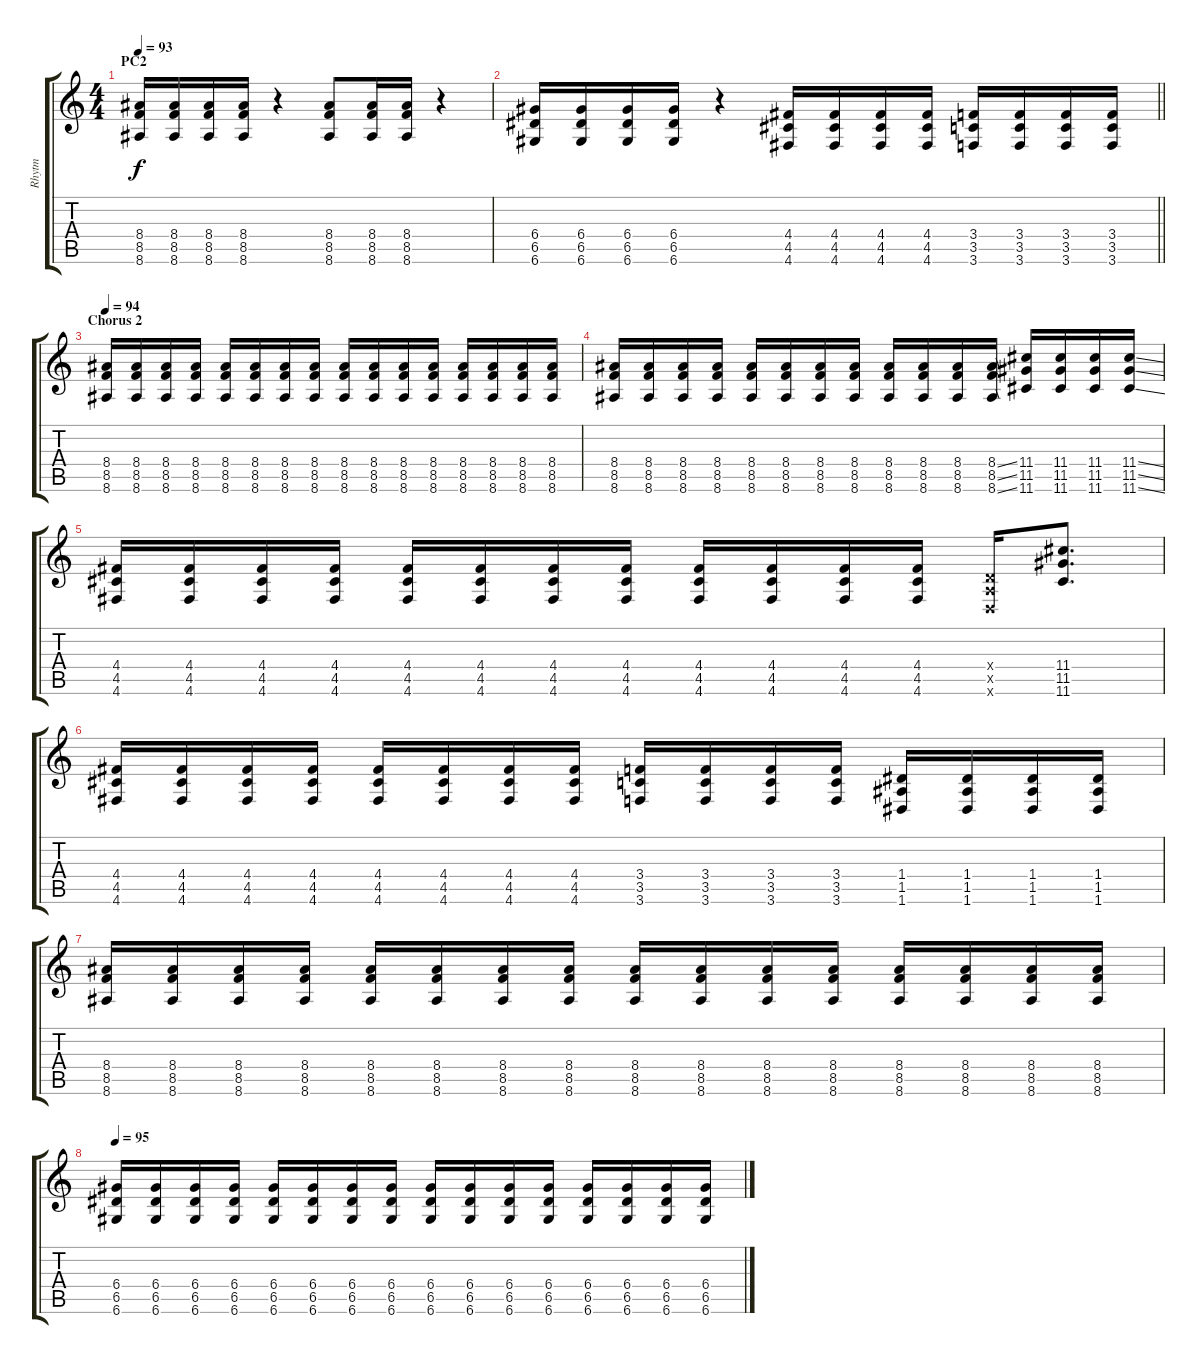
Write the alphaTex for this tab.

\track ("Rhytm" "Rhytm") {instrument distortionguitar}
\staff {score tabs}
\tuning (E4 B3 G3 D3 A2 D2) {hide}
\ts (4 4)
\section ("" "PC2")
\tempo 93
\clef g2
\ks c
(8.4 8.5 8.6).16{dy f balance 0} (8.4 8.5 8.6).16 (8.4 8.5 8.6).16 (8.4 8.5 8.6).16 r.4 (8.4 8.5 8.6).8 (8.4 8.5 8.6).16 (8.4 8.5 8.6).16 r.4 |
\barLineRight lightlight
(6.4 6.5 6.6).16 (6.4 6.5 6.6).16 (6.4 6.5 6.6).16 (6.4 6.5 6.6).16 r.4 (4.4 4.5 4.6).16 (4.4 4.5 4.6).16 (4.4 4.5 4.6).16 (4.4 4.5 4.6).16 (3.4 3.5 3.6).16 (3.4 3.5 3.6).16 (3.4 3.5 3.6).16 (3.4 3.5 3.6).16 |
\section ("" "Chorus 2")
\tempo 94
(8.4 8.5 8.6).16 (8.4 8.5 8.6).16 (8.4 8.5 8.6).16 (8.4 8.5 8.6).16 (8.4 8.5 8.6).16 (8.4 8.5 8.6).16 (8.4 8.5 8.6).16 (8.4 8.5 8.6).16 (8.4 8.5 8.6).16 (8.4 8.5 8.6).16 (8.4 8.5 8.6).16 (8.4 8.5 8.6).16 (8.4 8.5 8.6).16 (8.4 8.5 8.6).16 (8.4 8.5 8.6).16 (8.4 8.5 8.6).16 |
(8.4 8.5 8.6).16 (8.4 8.5 8.6).16 (8.4 8.5 8.6).16 (8.4 8.5 8.6).16 (8.4 8.5 8.6).16 (8.4 8.5 8.6).16 (8.4 8.5 8.6).16 (8.4 8.5 8.6).16 (8.4 8.5 8.6).16 (8.4 8.5 8.6).16 (8.4 8.5 8.6).16 (8.4{ss} 8.5{ss} 8.6{ss}).16 (11.4 11.5 11.6).16 (11.4 11.5 11.6).16 (11.4 11.5 11.6).16 (11.4{ss} 11.5{ss} 11.6{ss}).16 |
(4.4 4.5 4.6).16 (4.4 4.5 4.6).16 (4.4 4.5 4.6).16 (4.4 4.5 4.6).16 (4.4 4.5 4.6).16 (4.4 4.5 4.6).16 (4.4 4.5 4.6).16 (4.4 4.5 4.6).16 (4.4 4.5 4.6).16 (4.4 4.5 4.6).16 (4.4 4.5 4.6).16 (4.4 4.5 4.6).16 (0.4{x} 0.5{x} 0.6{x}).16 (11.4 11.5 11.6).8{d} |
(4.4 4.5 4.6).16 (4.4 4.5 4.6).16 (4.4 4.5 4.6).16 (4.4 4.5 4.6).16 (4.4 4.5 4.6).16 (4.4 4.5 4.6).16 (4.4 4.5 4.6).16 (4.4 4.5 4.6).16 (3.4 3.5 3.6).16 (3.4 3.5 3.6).16 (3.4 3.5 3.6).16 (3.4 3.5 3.6).16 (1.4 1.5 1.6).16 (1.4 1.5 1.6).16 (1.4 1.5 1.6).16 (1.4 1.5 1.6).16 |
(8.4 8.5 8.6).16 (8.4 8.5 8.6).16 (8.4 8.5 8.6).16 (8.4 8.5 8.6).16 (8.4 8.5 8.6).16 (8.4 8.5 8.6).16 (8.4 8.5 8.6).16 (8.4 8.5 8.6).16 (8.4 8.5 8.6).16 (8.4 8.5 8.6).16 (8.4 8.5 8.6).16 (8.4 8.5 8.6).16 (8.4 8.5 8.6).16 (8.4 8.5 8.6).16 (8.4 8.5 8.6).16 (8.4 8.5 8.6).16 |
\tempo 95
(6.4 6.5 6.6).16 (6.4 6.5 6.6).16 (6.4 6.5 6.6).16 (6.4 6.5 6.6).16 (6.4 6.5 6.6).16 (6.4 6.5 6.6).16 (6.4 6.5 6.6).16 (6.4 6.5 6.6).16 (6.4 6.5 6.6).16 (6.4 6.5 6.6).16 (6.4 6.5 6.6).16 (6.4 6.5 6.6).16 (6.4 6.5 6.6).16 (6.4 6.5 6.6).16 (6.4 6.5 6.6).16 (6.4 6.5 6.6).16
